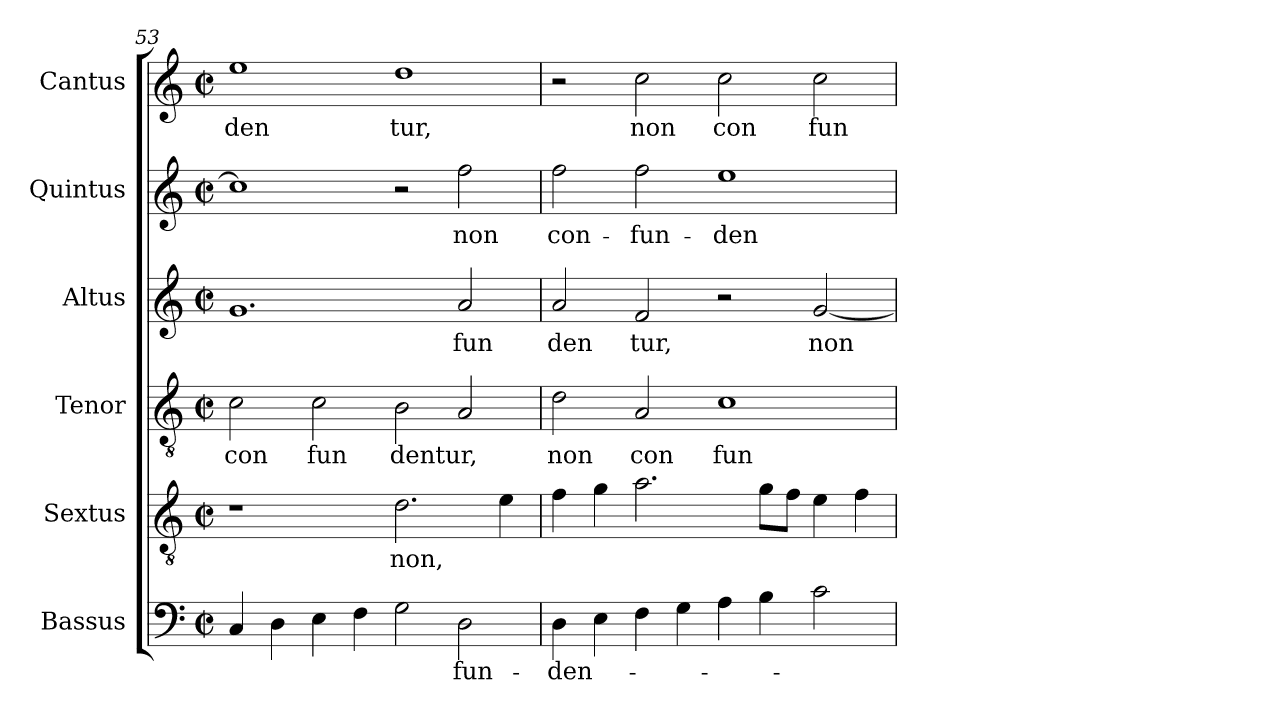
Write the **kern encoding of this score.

**kern	**text	**kern	**text	**kern	**text	**kern	**text	**kern	**text	**kern	**text
*part6	*part6	*part5	*part5	*part4	*part4	*part3	*part3	*part2	*part2	*part1	*part1
*staff6	*staff6	*staff5	*staff5	*staff4	*staff4	*staff3	*staff3	*staff2	*staff2	*staff1	*staff1
*I"Bassus	*	*I"Sextus	*	*I"Tenor	*	*I"Altus	*	*I"Quintus	*	*I"Cantus	*
*clefF4	*	*clefGv2	*	*clefGv2	*	*clefG2	*	*clefG2	*	*clefG2	*
*M2/2	*	*M2/2	*	*M2/2	*	*M2/2	*	*M2/2	*	*M2/2	*
*met(c|)	*	*met(c|)	*	*met(c|)	*	*met(c|)	*	*met(c|)	*	*met(c|)	*
=53	=53	=53	=53	=53	=53	=53	=53	=53	=53	=53	=53
!	!	!	!	!	!LO:LY:b:cj	!	!	!	!	!	!LO:LY:b:cj
4C/	.	1r	.	2c\	con	1.g	.	1cc]	.	1ee	den
4D\	.	.	.	.	.	.	.	.	.	.	.
!	!	!	!	!	!LO:LY:b:cj	!	!	!	!	!	!
4E\	.	.	.	2c\	fun	.	.	.	.	.	.
4F\	.	.	.	.	.	.	.	.	.	.	.
!	!	!	!LO:LY:b	!	!LO:LY:b:cj	!	!	!	!	!	!LO:LY:b:cj
2G\	.	2.d\	non,	2B\	dentur,	.	.	2r	.	1dd	tur,
!	!LO:LY:b:cj	!	!	!	!	!	!LO:LY:b:cj	!	!LO:LY:b:cj	!	!
2D\	-fun-	.	.	2A/	.	2a/	fun	2ff\	non	.	.
.	.	4e\	.	.	.	.	.	.	.	.	.
=54	=54	=54	=54	=54	=54	=54	=54	=54	=54	=54	=54
!	!LO:LY:b	!	!	!	!LO:LY:b:cj	!	!LO:LY:b:cj	!	!LO:LY:b:cj	!	!
4D\	-den-	4f\	.	2d\	non	2a/	den	2ff\	con-	2r	.
4E\	.	4g\	.	.	.	.	.	.	.	.	.
!	!	!	!	!	!LO:LY:b:cj	!	!LO:LY:b:cj	!	!LO:LY:b:cj	!	!LO:LY:b:cj
4F\	.	2.a\	.	2A/	con	2f/	tur,	2ff\	-fun-	2cc\	non
4G\	.	.	.	.	.	.	.	.	.	.	.
!	!	!	!	!	!LO:LY:b:cj	!	!	!	!LO:LY:b:cj	!	!LO:LY:b:cj
4A\	.	.	.	1c	fun	2r	.	1ee	-den-	2cc\	con
4B\	.	8g\L	.	.	.	.	.	.	.	.	.
.	.	8f\J	.	.	.	.	.	.	.	.	.
!	!	!	!	!	!	!	!LO:LY:b	!	!	!	!LO:LY:b:cj
2c\	.	4e\	.	.	.	[>2g/	non	.	.	2cc\	fun
.	.	4f\	.	.	.	.	.	.	.	.	.
=	=	=	=	=	=	=	=	=	=	=	=
*-	*-	*-	*-	*-	*-	*-	*-	*-	*-	*-	*-
